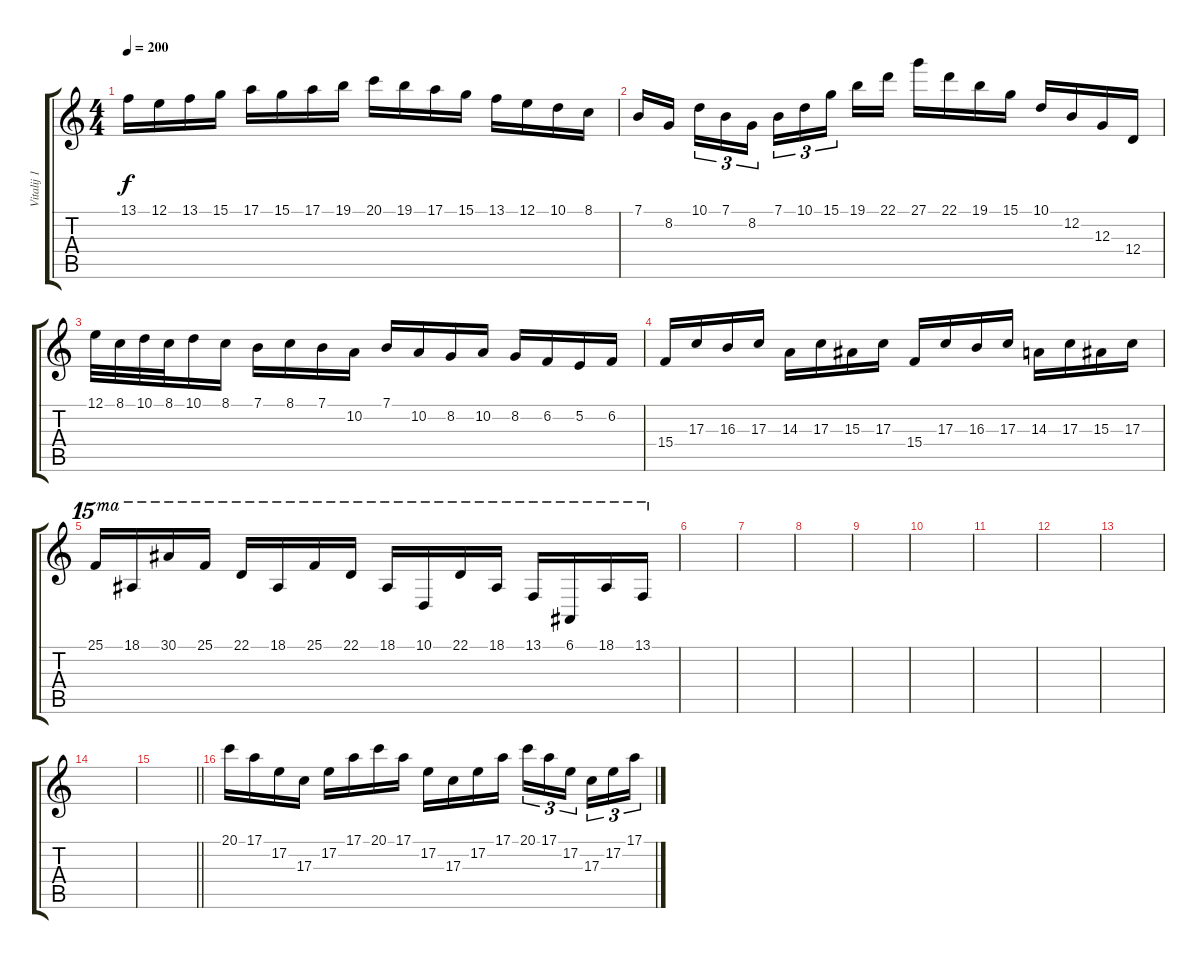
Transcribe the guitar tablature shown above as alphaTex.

\track ("Vitalij 1" "Vitalij 1") {instrument acousticgrandpiano}
\staff {score tabs}
\tuning (E4 B3 G3 D3 A2 E2) {hide}
\ts (4 4)
\tempo 200
\clef g2
\ks c
13.1.16{dy f} 12.1.16 13.1.16 15.1.16 17.1.16 15.1.16 17.1.16 19.1.16 20.1.16 19.1.16 17.1.16 15.1.16 13.1.16 12.1.16 10.1.16 8.1.16 |
7.1.16 8.2.16{beam splitsecondary} 10.1.16{tu (3 2)} 7.1.16{tu (3 2)} 8.2.16{tu (3 2)} 7.1.16{tu (3 2)} 10.1.16{tu (3 2)} 15.1.16{tu (3 2) beam splitsecondary} 19.1.16 22.1.16 27.1.16 22.1.16 19.1.16 15.1.16 10.1.16 12.2.16 12.3.16 12.4.16 |
12.1.32 8.1.32 10.1.32 8.1.32 10.1.16 8.1.16 7.1.16 8.1.16 7.1.16 10.2.16 7.1.16 10.2.16 8.2.16 10.2.16 8.2.16 6.2.16 5.2.16 6.2.16 |
15.4.16 17.3.16 16.3.16 17.3.16 14.3.16 17.3.16 15.3.16 17.3.16 15.4.16 17.3.16 16.3.16 17.3.16 14.3.16 17.3.16 15.3.16 17.3.16 |
25.1.16{ot 15ma} 18.1.16{ot 15ma} 30.1.16{ot 15ma} 25.1.16{ot 15ma} 22.1.16{ot 15ma} 18.1.16{ot 15ma} 25.1.16{ot 15ma} 22.1.16{ot 15ma} 18.1.16{ot 15ma} 10.1.16{ot 15ma} 22.1.16{ot 15ma} 18.1.16{ot 15ma} 13.1.16{ot 15ma} 6.1.16{ot 15ma} 18.1.16{ot 15ma} 13.1.16{ot 15ma} |
|
|
|
|
|
|
|
|
|
\barLineRight lightlight
|
20.1.16{instrument lead1square} 17.1.16 17.2.16 17.3.16 17.2.16 17.1.16 20.1.16 17.1.16 17.2.16 17.3.16 17.2.16 17.1.16 20.1.16{tu (3 2)} 17.1.16{tu (3 2)} 17.2.16{tu (3 2) beam splitsecondary} 17.3.16{tu (3 2)} 17.2.16{tu (3 2)} 17.1.16{tu (3 2)}
